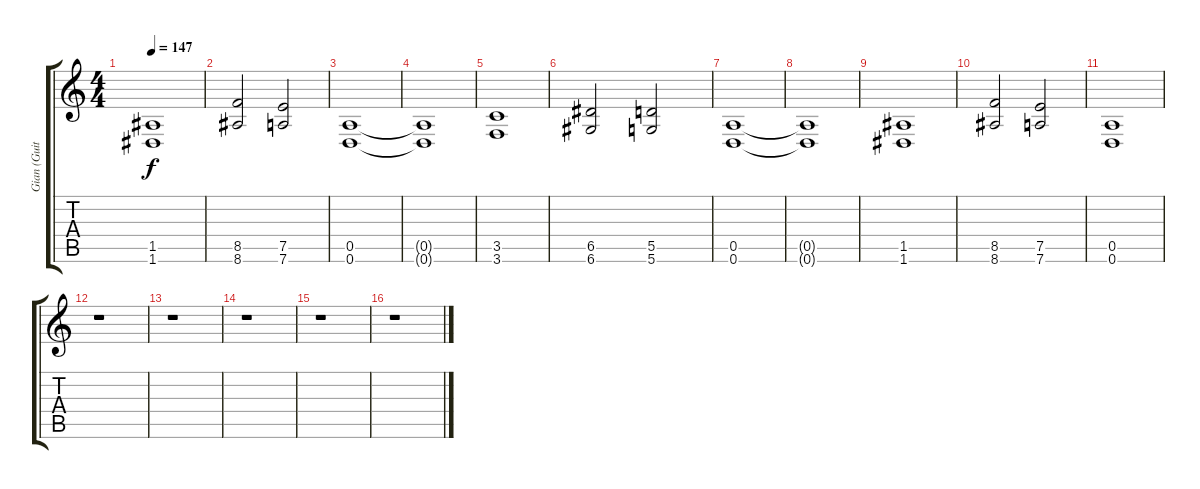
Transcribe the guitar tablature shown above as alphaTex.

\track ("Gian (Guitar)" "Gian (Guit") {instrument overdrivenguitar}
\staff {score tabs}
\tuning (E4 B3 G3 D3 A2 D2) {hide}
\ts (4 4)
\tempo 147
\clef g2
\ks c
(1.5 1.6).1{dy f} |
(8.5 8.6).2 (7.5 7.6).2 |
(0.5 0.6).1 |
(0.5{t} 0.6{t}).1 |
(3.5 3.6).1 |
(6.5 6.6).2 (5.5 5.6).2 |
(0.5 0.6).1 |
(0.5{t} 0.6{t}).1 |
(1.5 1.6).1 |
(8.5 8.6).2 (7.5 7.6).2 |
(0.5 0.6).1 |
r.1 |
r.1 |
r.1 |
r.1 |
r.1
